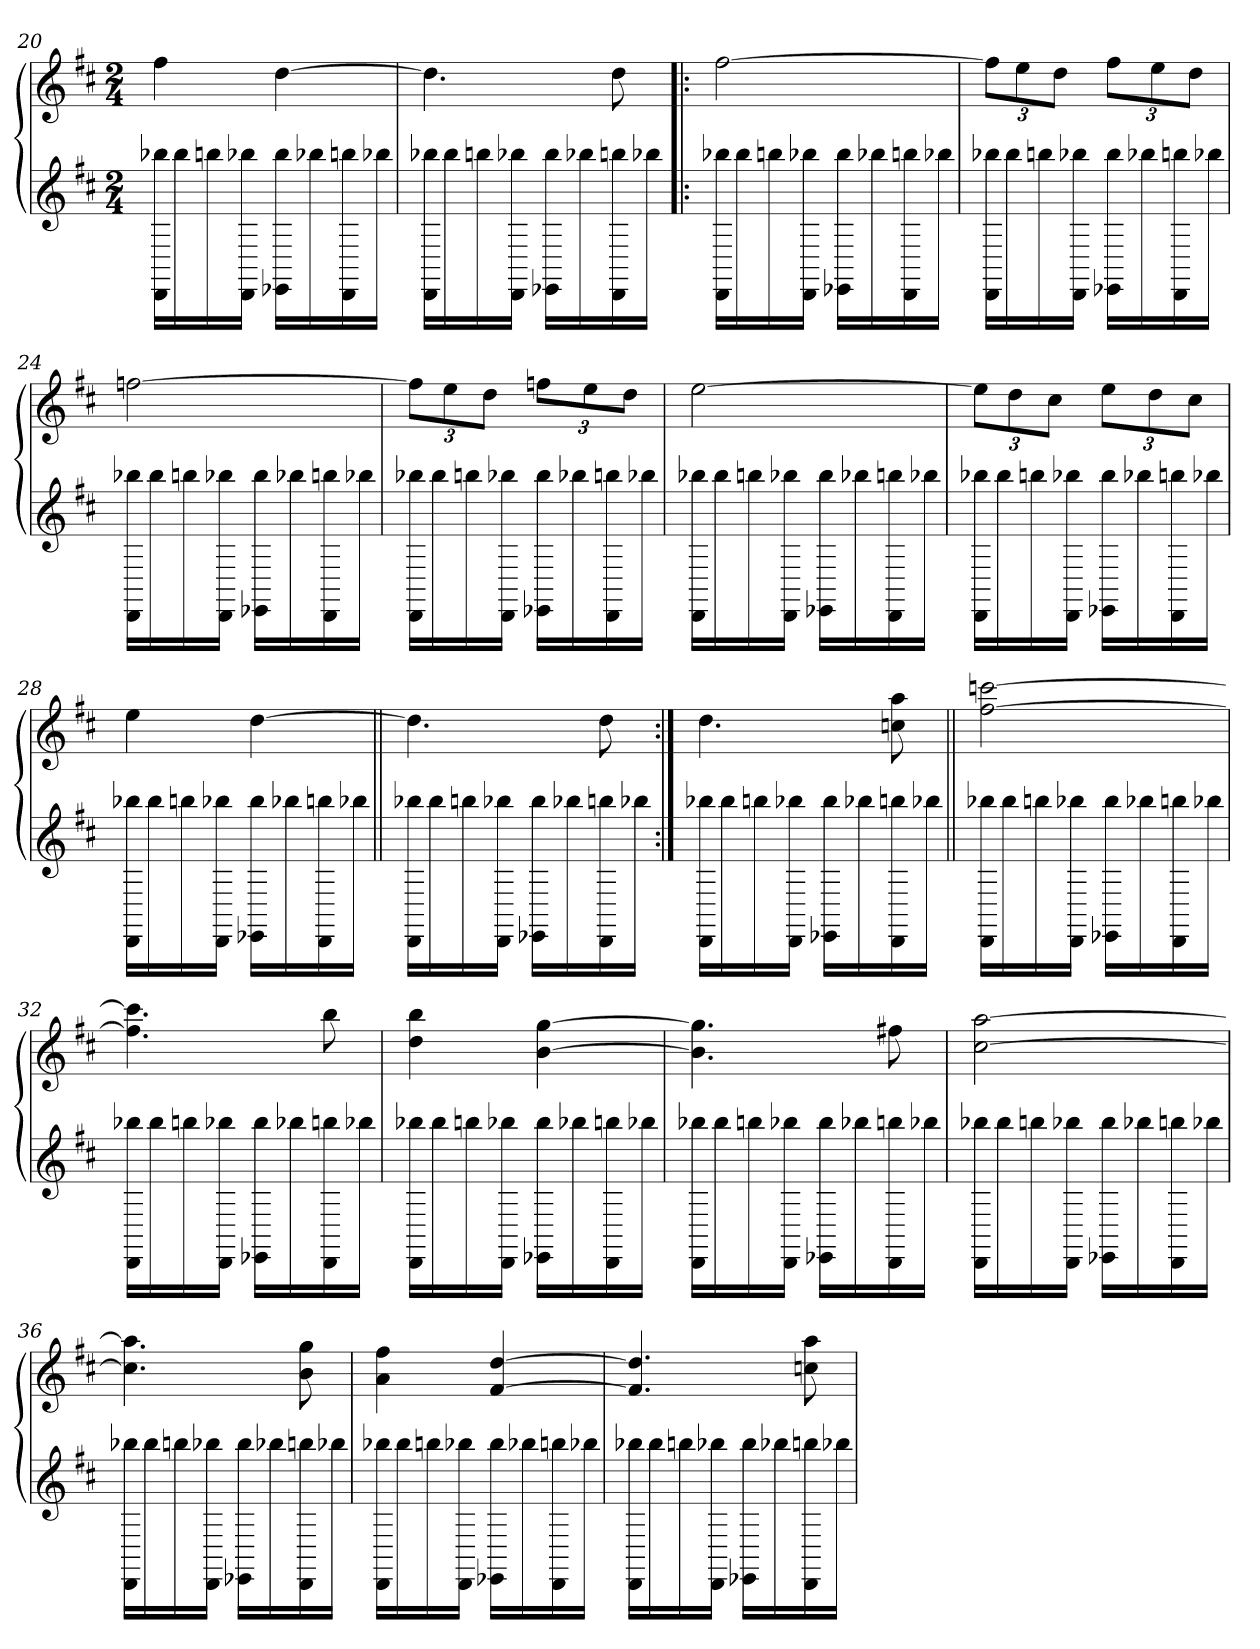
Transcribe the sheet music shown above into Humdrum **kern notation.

**kern	**kern
*part2	*part1
*staff2	*staff1
*clefG2	*clefG2
*k[f#c#]	*k[f#c#]
*D:	*D:
*M2/4	*M2/4
=20	=20
*	*^
16DD\ 16bb-X\LL	4ff#\	2ryy
16bb-\	.	.
16bbn\	.	.
16DD\ 16bb-X\JJ	.	.
16EE-X\ 16bb-\LL	[<4dd\	.
16bb-X\	.	.
16DD\ 16bbn\	.	.
16bb-X\JJ	.	.
=21	=21	=21
16DD\ 16bb-X\LL	4.dd\]	2ryy
16bb-\	.	.
16bbn\	.	.
16DD\ 16bb-X\JJ	.	.
16EE-X\ 16bb-\LL	.	.
16bb-X\	.	.
16DD\ 16bbn\	8dd\	.
16bb-X\JJ	.	.
!!LO:LB:g=z	!!
=22!|:	=22!|:	=22!|:
16DD\ 16bb-X\LL	[<2ff#\	2ryy
16bb-\	.	.
16bbn\	.	.
16DD\ 16bb-X\JJ	.	.
16EE-X\ 16bb-\LL	.	.
16bb-X\	.	.
16DD\ 16bbn\	.	.
16bb-X\JJ	.	.
=23	=23	=23
16DD\ 16bb-X\LL	12ff#\L]	2ryy
16bb-\	.	.
.	12ee\	.
16bbn\	.	.
.	12dd\J	.
16DD\ 16bb-X\JJ	.	.
16EE-X\ 16bb-\LL	12ff#\L	.
16bb-X\	.	.
.	12ee\	.
16DD\ 16bbn\	.	.
.	12dd\J	.
16bb-X\JJ	.	.
=24	=24	=24
16DD\ 16bb-X\LL	[<2ffn\	2ryy
16bb-\	.	.
16bbn\	.	.
16DD\ 16bb-X\JJ	.	.
16EE-X\ 16bb-\LL	.	.
16bb-X\	.	.
16DD\ 16bbn\	.	.
16bb-X\JJ	.	.
=25	=25	=25
16DD\ 16bb-X\LL	12ffn\L]	2ryy
16bb-\	.	.
.	12ee\	.
16bbn\	.	.
.	12dd\J	.
16DD\ 16bb-X\JJ	.	.
16EE-X\ 16bb-\LL	12ffn\L	.
16bb-X\	.	.
.	12ee\	.
16DD\ 16bbn\	.	.
.	12dd\J	.
16bb-X\JJ	.	.
=26	=26	=26
16DD\ 16bb-X\LL	[<2ee\	2ryy
16bb-\	.	.
16bbn\	.	.
16DD\ 16bb-X\JJ	.	.
16EE-X\ 16bb-\LL	.	.
16bb-X\	.	.
16DD\ 16bbn\	.	.
16bb-X\JJ	.	.
=27	=27	=27
16DD\ 16bb-X\LL	12ee\L]	2ryy
16bb-\	.	.
.	12dd\	.
16bbn\	.	.
.	12cc#\J	.
16DD\ 16bb-X\JJ	.	.
16EE-X\ 16bb-\LL	12ee\L	.
16bb-X\	.	.
.	12dd\	.
16DD\ 16bbn\	.	.
.	12cc#\J	.
16bb-X\JJ	.	.
=28	=28	=28
16DD\ 16bb-X\LL	4ee\	2ryy
16bb-\	.	.
16bbn\	.	.
16DD\ 16bb-X\JJ	.	.
16EE-X\ 16bb-\LL	[<4dd\	.
16bb-X\	.	.
16DD\ 16bbn\	.	.
16bb-X\JJ	.	.
=29||	=29||	=29||
16DD\ 16bb-X\LL	4.dd\]	2ryy
16bb-\	.	.
16bbn\	.	.
16DD\ 16bb-X\JJ	.	.
16EE-X\ 16bb-\LL	.	.
16bb-X\	.	.
16DD\ 16bbn\	8dd\	.
16bb-X\JJ	.	.
!!LO:LB:g=z	!!
=30:|!	=30:|!	=30:|!
16DD\ 16bb-X\LL	4.dd\	2ryy
16bb-\	.	.
16bbn\	.	.
16DD\ 16bb-X\JJ	.	.
16EE-X\ 16bb-\LL	.	.
16bb-X\	.	.
16DD\ 16bbn\	8ccn\ 8aa\	.
16bb-X\JJ	.	.
=31||	=31||	=31||
16DD\ 16bb-X\LL	[<2ff#\ [<2cccn\	2ryy
16bb-\	.	.
16bbn\	.	.
16DD\ 16bb-X\JJ	.	.
16EE-X\ 16bb-\LL	.	.
16bb-X\	.	.
16DD\ 16bbn\	.	.
16bb-X\JJ	.	.
=32	=32	=32
16DD\ 16bb-X\LL	4.ff#\] 4.cccn\]	2ryy
16bb-\	.	.
16bbn\	.	.
16DD\ 16bb-X\JJ	.	.
16EE-X\ 16bb-\LL	.	.
16bb-X\	.	.
16DD\ 16bbn\	8bb\	.
16bb-X\JJ	.	.
=33	=33	=33
16DD\ 16bb-X\LL	4dd\ 4bb\	2ryy
16bb-\	.	.
16bbn\	.	.
16DD\ 16bb-X\JJ	.	.
16EE-X\ 16bb-\LL	[<4b\ [<4gg\	.
16bb-X\	.	.
16DD\ 16bbn\	.	.
16bb-X\JJ	.	.
=34	=34	=34
16DD\ 16bb-X\LL	4.b\] 4.gg\]	2ryy
16bb-\	.	.
16bbn\	.	.
16DD\ 16bb-X\JJ	.	.
16EE-X\ 16bb-\LL	.	.
16bb-X\	.	.
16DD\ 16bbn\	8ff#X\	.
16bb-X\JJ	.	.
=35	=35	=35
16DD\ 16bb-X\LL	[<2cc#\ [<2aa\	2ryy
16bb-\	.	.
16bbn\	.	.
16DD\ 16bb-X\JJ	.	.
16EE-X\ 16bb-\LL	.	.
16bb-X\	.	.
16DD\ 16bbn\	.	.
16bb-X\JJ	.	.
=36	=36	=36
16DD\ 16bb-X\LL	4.cc#\] 4.aa\]	2ryy
16bb-\	.	.
16bbn\	.	.
16DD\ 16bb-X\JJ	.	.
16EE-X\ 16bb-\LL	.	.
16bb-X\	.	.
16DD\ 16bbn\	8b\ 8gg\	.
16bb-X\JJ	.	.
!!LO:LB:g=z	!!
=37	=37	=37
16DD\ 16bb-X\LL	4a\ 4ff#\	2ryy
16bb-\	.	.
16bbn\	.	.
16DD\ 16bb-X\JJ	.	.
16EE-X\ 16bb-\LL	[>4f#/ [>4dd/	.
16bb-X\	.	.
16DD\ 16bbn\	.	.
16bb-X\JJ	.	.
=38	=38	=38
16DD\ 16bb-X\LL	4.f#/] 4.dd/]	2ryy
16bb-\	.	.
16bbn\	.	.
16DD\ 16bb-X\JJ	.	.
16EE-X\ 16bb-\LL	.	.
16bb-X\	.	.
16DD\ 16bbn\	8ccn\ 8aa\	.
16bb-X\JJ	.	.
*	*v	*v
=	=
*-	*-
